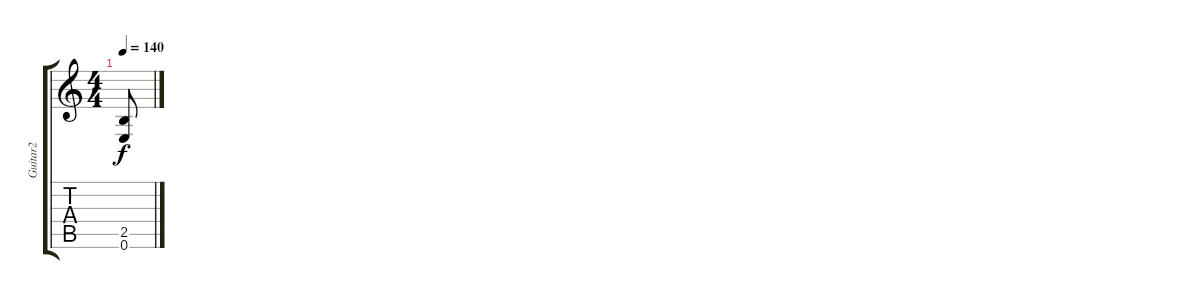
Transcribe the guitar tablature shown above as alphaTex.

\track ("Guitar2" "Guitar2") {instrument overdrivenguitar}
\staff {score tabs}
\tuning (E4 B3 G3 D3 A2 E2) {hide}
\ts (4 4)
\tempo 140
\clef g2
\ks c
(2.5 0.6).8{dy f}
